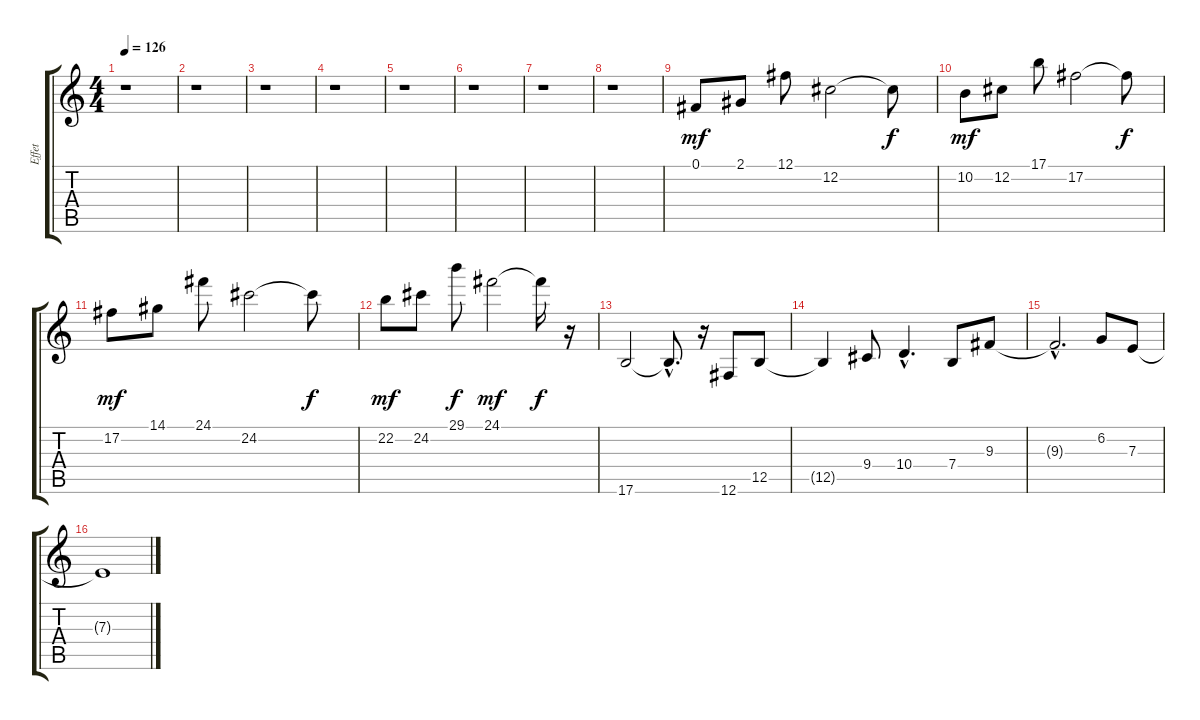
\track ("Effet" "Effet") {instrument whistle}
\staff {score tabs}
\tuning (Gb4 Db4 A3 E3 B2 Gb2) {hide}
\ts (4 4)
\tempo 126
\clef g2
\ks c
r.1{dy mf} |
r.1 |
r.1 |
r.1 |
r.1 |
r.1 |
r.1 |
r.1 |
0.1.8 2.1.8 12.1.8 12.2.2 12.2{t}.8{dy f} |
10.2.8{dy mf} 12.2.8 17.1.8 17.2.2 17.2{t}.8{dy f} |
17.2.8{dy mf} 14.1.8 24.1.8 24.2.2 24.2{t}.8{dy f} |
22.2.8{dy mf} 24.2.8 29.1.8{dy f} 24.1.2{dy mf} 24.1{t}.16{dy f} r.16 |
17.6.2{instrument flute} 17.6{hac t}.8{d} r.16 12.6.8 12.5.8 |
12.5{t}.4 9.4.8 10.4{hac}.4{d} 7.4.8 9.3.8 |
9.3{hac t}.2{d} 6.2.8 7.3.8 |
7.3{t}.1
